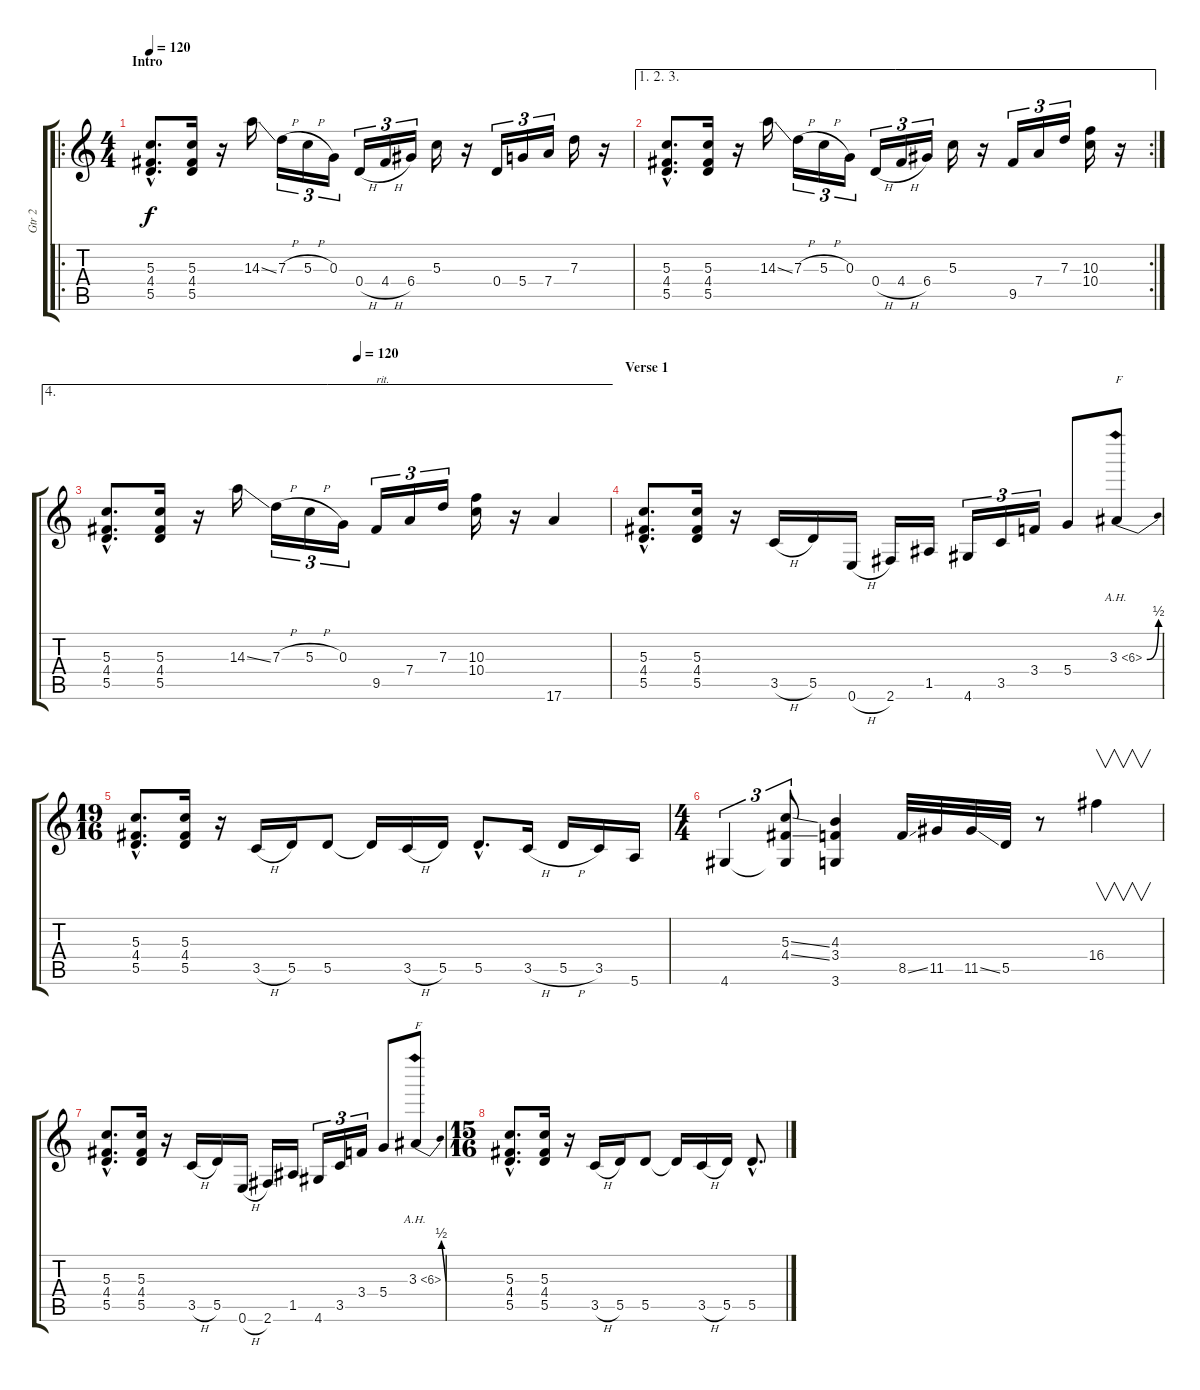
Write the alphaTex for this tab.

\track ("Gtr 2" "Gtr 2") {instrument distortionguitar}
\staff {score tabs}
\tuning (E4 B3 G3 D3 A2 E2) {hide}
\ro
\ts (4 4)
\section ("" "Intro")
\tempo 120
\tempo 124
\tempo 120
\clef g2
\ks c
(5.3{hac} 4.4{hac} 5.5{hac}).8{d dy f instrument distortionguitar} (5.3 4.4 5.5).16 r.16 14.3{ss}.16 7.3{h}.16{tu (3 2)} 5.3{h}.16{tu (3 2)} 0.3.16{tu (3 2)} 0.4{h}.16{tu (3 2)} 4.4{h}.16{tu (3 2)} 6.4.16{tu (3 2)} 5.3.16 r.16 0.4.16{tu (3 2)} 5.4.16{tu (3 2)} 7.4.16{tu (3 2)} 7.3.16 r.16 |
\ae (1 2 3)
\rc 2
(5.3{hac} 4.4{hac} 5.5{hac}).8{d} (5.3 4.4 5.5).16 r.16 14.3{ss}.16 7.3{h}.16{tu (3 2)} 5.3{h}.16{tu (3 2)} 0.3.16{tu (3 2)} 0.4{h}.16{tu (3 2)} 4.4{h}.16{tu (3 2)} 6.4.16{tu (3 2)} 5.3.16 r.16 9.5.16{tu (3 2)} 7.4.16{tu (3 2)} 7.3.16{tu (3 2)} (10.3 10.4).16 r.16 |
\ae 4
\tempo (120 0.5)
(5.3{hac} 4.4{hac} 5.5{hac}).8{d} (5.3 4.4 5.5).16 r.16 14.3{ss}.16 7.3{h}.16{tu (3 2)} 5.3{h}.16{tu (3 2)} 0.3.16{tu (3 2)} 9.5.16{tu (3 2) txt "rit."} 7.4.16{tu (3 2)} 7.3.16{tu (3 2)} (10.3 10.4).16 r.16 17.6.4 |
\section ("" "Verse 1")
(5.3{hac} 4.4{hac} 5.5{hac}).8{d} (5.3 4.4 5.5).16 r.16 3.5{h}.16 5.5.16 0.6{h}.16 2.6.16 1.5.16 4.6.16{tu (3 2)} 3.5.16{tu (3 2)} 3.4.16{tu (3 2)} 5.4.8 3.3{be (bend 0 0 60 2) ah 3}.8{txt "F"} |
\ts (19 16)
(5.3{hac} 4.4{hac} 5.5{hac}).8{d} (5.3 4.4 5.5).16 r.16 3.5{h}.16 5.5.16 5.5.8 5.5{t}.16 3.5{h}.16 5.5.16 5.5{hac}.8{d} 3.5{h}.16 5.5{h}.16 3.5.16 5.6.16 |
\ts (4 4)
4.6.4{tu (3 2)} (5.3{ss} 4.4{ss} 4.6{t}).8{tu (3 2)} (4.3 3.4 3.6).4 8.5{ss}.32 11.5.32 11.5{ss}.32 5.5.32 r.8 16.4.4{v} |
(5.3{hac} 4.4{hac} 5.5{hac}).8{d} (5.3 4.4 5.5).16 r.16 3.5{h}.16 5.5.16 0.6{h}.16 2.6.16 1.5.16 4.6.16{tu (3 2)} 3.5.16{tu (3 2)} 3.4.16{tu (3 2)} 5.4.8 3.3{be (bend 0 0 60 2) ah 3}.8{txt "F"} |
\ts (15 16)
(5.3{hac} 4.4{hac} 5.5{hac}).8{d} (5.3 4.4 5.5).16 r.16 3.5{h}.16 5.5.16 5.5.8 5.5{t}.16 3.5{h}.16 5.5.16 5.5{hac}.8{d}
